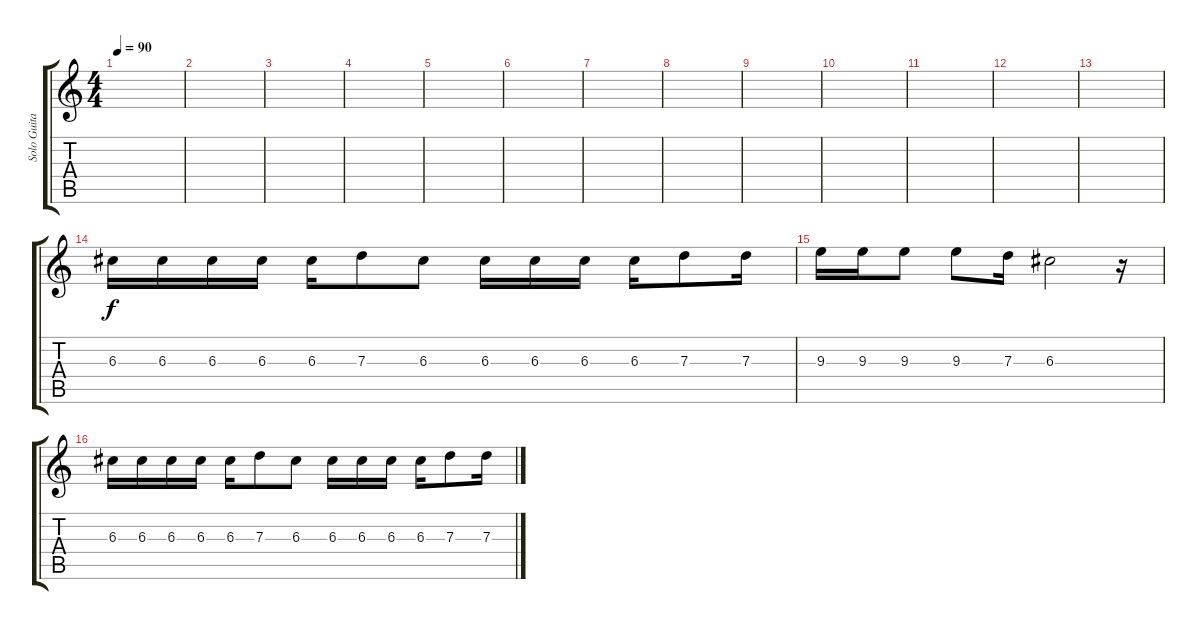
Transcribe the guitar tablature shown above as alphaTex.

\track ("Solo Guitar Harmony" "Solo Guita") {instrument acousticguitarsteel}
\staff {score tabs}
\tuning (E4 B3 G3 D3 A2 E2) {hide}
\ts (4 4)
\tempo 90
\clef g2
\ks c
|
|
|
|
|
|
|
|
|
|
|
|
|
6.3.16 6.3.16 6.3.16 6.3.16 6.3.16 7.3.8 6.3.8 6.3.16 6.3.16 6.3.16 6.3.16 7.3.8 7.3.16 |
9.3.16 9.3.16 9.3.8 9.3.8 7.3.16 6.3.2 r.16 |
6.3.16 6.3.16 6.3.16 6.3.16 6.3.16 7.3.8 6.3.8 6.3.16 6.3.16 6.3.16 6.3.16 7.3.8 7.3.16
